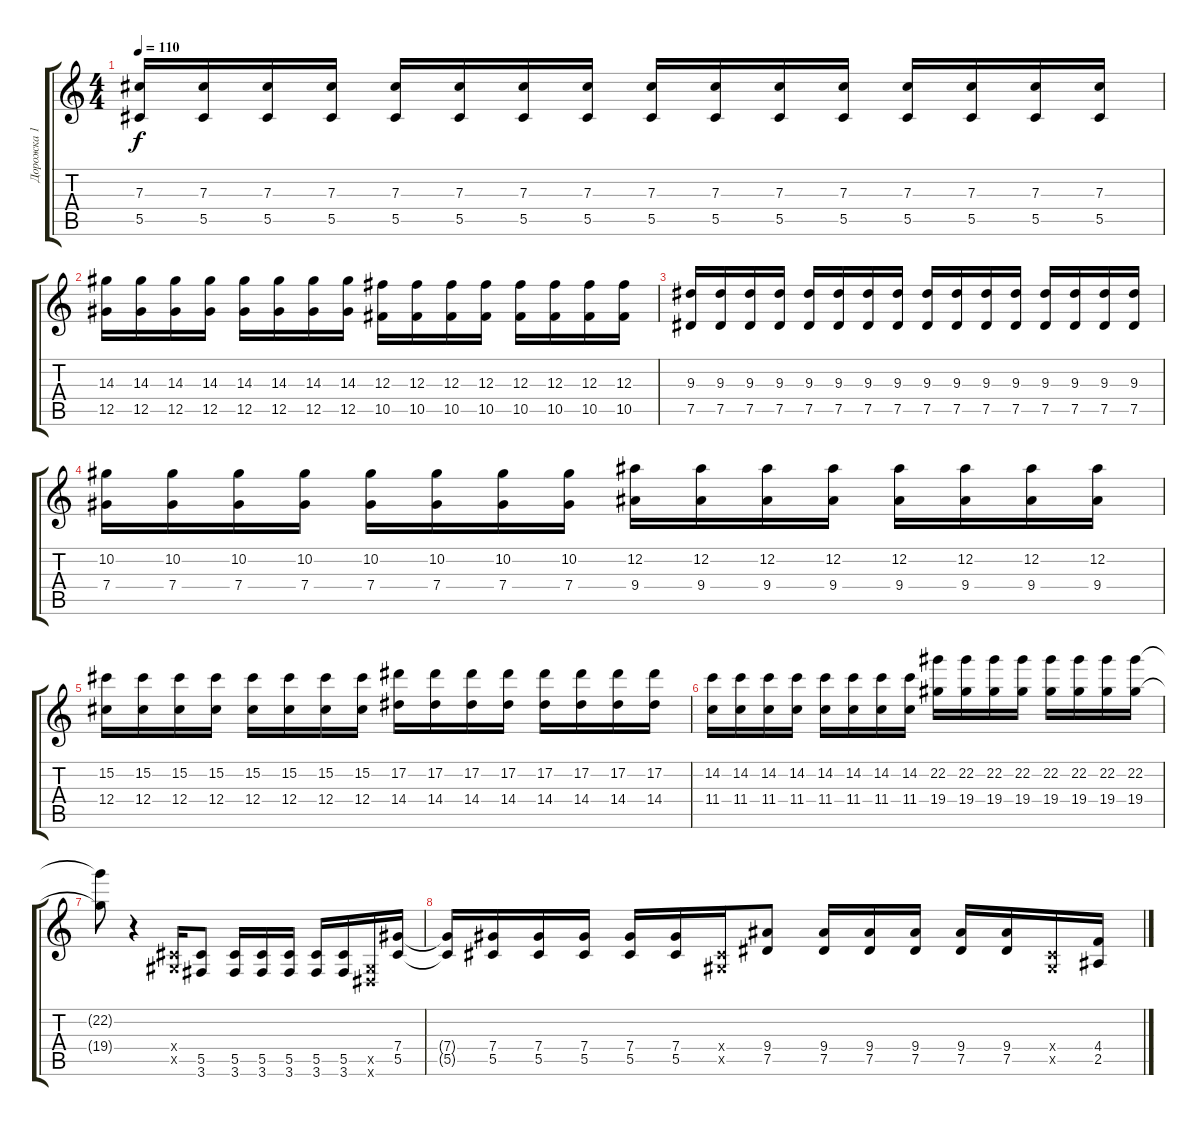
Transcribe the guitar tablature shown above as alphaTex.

\track ("Дорожка 1" "Дорожка 1") {instrument distortionguitar}
\staff {score tabs}
\tuning (Eb4 Bb3 Gb3 Db3 Ab2 Eb2) {hide}
\ts (4 4)
\tempo 110
\clef g2
\ks c
(7.3 5.5).16{dy f} (7.3 5.5).16 (7.3 5.5).16 (7.3 5.5).16 (7.3 5.5).16 (7.3 5.5).16 (7.3 5.5).16 (7.3 5.5).16 (7.3 5.5).16 (7.3 5.5).16 (7.3 5.5).16 (7.3 5.5).16 (7.3 5.5).16 (7.3 5.5).16 (7.3 5.5).16 (7.3 5.5).16 |
(14.3 12.5).16 (14.3 12.5).16 (14.3 12.5).16 (14.3 12.5).16 (14.3 12.5).16 (14.3 12.5).16 (14.3 12.5).16 (14.3 12.5).16 (12.3 10.5).16 (12.3 10.5).16 (12.3 10.5).16 (12.3 10.5).16 (12.3 10.5).16 (12.3 10.5).16 (12.3 10.5).16 (12.3 10.5).16 |
(9.3 7.5).16 (9.3 7.5).16 (9.3 7.5).16 (9.3 7.5).16 (9.3 7.5).16 (9.3 7.5).16 (9.3 7.5).16 (9.3 7.5).16 (9.3 7.5).16 (9.3 7.5).16 (9.3 7.5).16 (9.3 7.5).16 (9.3 7.5).16 (9.3 7.5).16 (9.3 7.5).16 (9.3 7.5).16 |
(10.2 7.4).16 (10.2 7.4).16 (10.2 7.4).16 (10.2 7.4).16 (10.2 7.4).16 (10.2 7.4).16 (10.2 7.4).16 (10.2 7.4).16 (12.2 9.4).16 (12.2 9.4).16 (12.2 9.4).16 (12.2 9.4).16 (12.2 9.4).16 (12.2 9.4).16 (12.2 9.4).16 (12.2 9.4).16 |
(15.2 12.4).16 (15.2 12.4).16 (15.2 12.4).16 (15.2 12.4).16 (15.2 12.4).16 (15.2 12.4).16 (15.2 12.4).16 (15.2 12.4).16 (17.2 14.4).16 (17.2 14.4).16 (17.2 14.4).16 (17.2 14.4).16 (17.2 14.4).16 (17.2 14.4).16 (17.2 14.4).16 (17.2 14.4).16 |
(14.2 11.4).16 (14.2 11.4).16 (14.2 11.4).16 (14.2 11.4).16 (14.2 11.4).16 (14.2 11.4).16 (14.2 11.4).16 (14.2 11.4).16 (22.2 19.4).16 (22.2 19.4).16 (22.2 19.4).16 (22.2 19.4).16 (22.2 19.4).16 (22.2 19.4).16 (22.2 19.4).16 (22.2 19.4).16 |
(22.2{t} 19.4{t}).8 r.4 (0.4{x} 0.5{x}).16 (5.5 3.6).8 (5.5 3.6).16 (5.5 3.6).16 (5.5 3.6).16 (5.5 3.6).16 (5.5 3.6).16 (0.5{x} 0.6{x}).16 (7.4 5.5).16 |
(7.4{t} 5.5{t}).16 (7.4 5.5).16 (7.4 5.5).16 (7.4 5.5).16 (7.4 5.5).16 (7.4 5.5).16 (0.4{x} 0.5{x}).16 (9.4 7.5).8 (9.4 7.5).16 (9.4 7.5).16 (9.4 7.5).16 (9.4 7.5).16 (9.4 7.5).16 (0.4{x} 0.5{x}).16 (4.4 2.5).16
